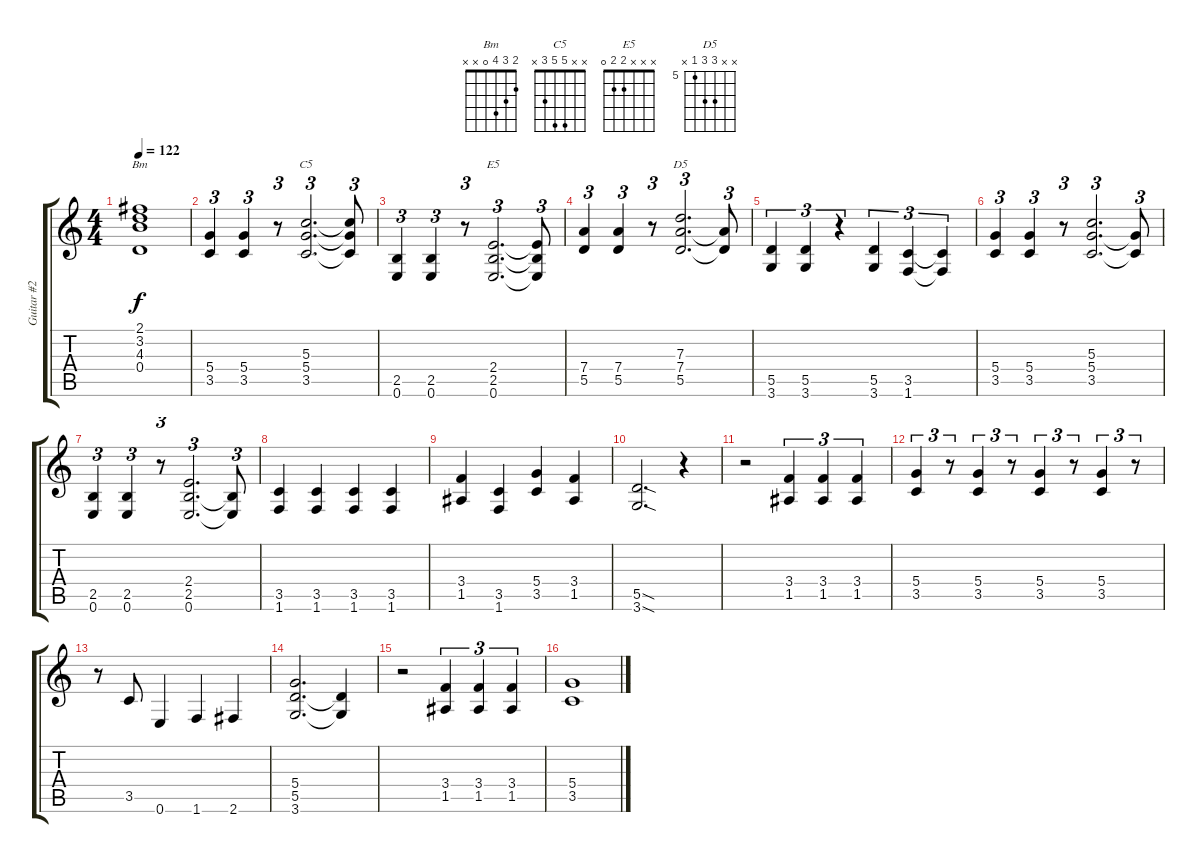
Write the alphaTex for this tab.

\track ("Guitar #2" "Guitar #2") {instrument distortionguitar}
\staff {score tabs}
\tuning (E4 B3 G3 D3 A2 E2) {hide}
\chord ("Bm" 2 3 4 0 x x)
\chord ("C5" x x 5 5 3 x)
\chord ("E5" x x x 2 2 0)
\chord ("D5" x x 7 7 5 x) {firstfret 5}
\ts (4 4)
\tempo 122
\clef g2
\ks c
(2.1 3.2 4.3 0.4).1{ch "Bm" dy f} |
(5.4 3.5).4{tu (3 2)} (5.4 3.5).4{tu (3 2)} r.8{tu (3 2)} (5.3 5.4 3.5).2{d tu (3 2) ch "C5"} (5.3{t} 5.4{t} 3.5{t}).8{tu (3 2)} |
(2.5 0.6).4{tu (3 2)} (2.5 0.6).4{tu (3 2)} r.8{tu (3 2)} (2.4 2.5 0.6).2{d tu (3 2) ch "E5"} (2.4{t} 2.5{t} 0.6{t}).8{tu (3 2)} |
(7.4 5.5).4{tu (3 2)} (7.4 5.5).4{tu (3 2)} r.8{tu (3 2)} (7.3 7.4 5.5).2{d tu (3 2) ch "D5"} (7.4{t} 5.5{t}).8{tu (3 2)} |
(5.5 3.6).4{tu (3 2)} (5.5 3.6).4{tu (3 2)} r.4{tu (3 2)} (5.5 3.6).4{tu (3 2)} (3.5 1.6).4{tu (3 2)} (3.5{t} 1.6{t}).4{tu (3 2)} |
(5.4 3.5).4{tu (3 2)} (5.4 3.5).4{tu (3 2)} r.8{tu (3 2)} (5.3 5.4 3.5).2{d tu (3 2)} (5.4{t} 3.5{t}).8{tu (3 2)} |
(2.5 0.6).4{tu (3 2)} (2.5 0.6).4{tu (3 2)} r.8{tu (3 2)} (2.4 2.5 0.6).2{d tu (3 2)} (2.5{t} 0.6{t}).8{tu (3 2)} |
(3.5 1.6).4 (3.5 1.6).4 (3.5 1.6).4 (3.5 1.6).4 |
(3.4 1.5).4 (3.5 1.6).4 (5.4 3.5).4 (3.4 1.5).4 |
(5.5{sod} 3.6{sod}).2{d} r.4 |
r.2 (3.4 1.5).4{tu (3 2)} (3.4 1.5).4{tu (3 2)} (3.4 1.5).4{tu (3 2)} |
(5.4 3.5).4{tu (3 2)} r.8{tu (3 2)} (5.4 3.5).4{tu (3 2)} r.8{tu (3 2)} (5.4 3.5).4{tu (3 2)} r.8{tu (3 2)} (5.4 3.5).4{tu (3 2)} r.8{tu (3 2)} |
r.8 3.5.8 0.6.4 1.6.4 2.6.4 |
(5.4 5.5 3.6).2{d} (5.5{t} 3.6{t}).4 |
r.2 (3.4 1.5).4{tu (3 2)} (3.4 1.5).4{tu (3 2)} (3.4 1.5).4{tu (3 2)} |
(5.4 3.5).1
